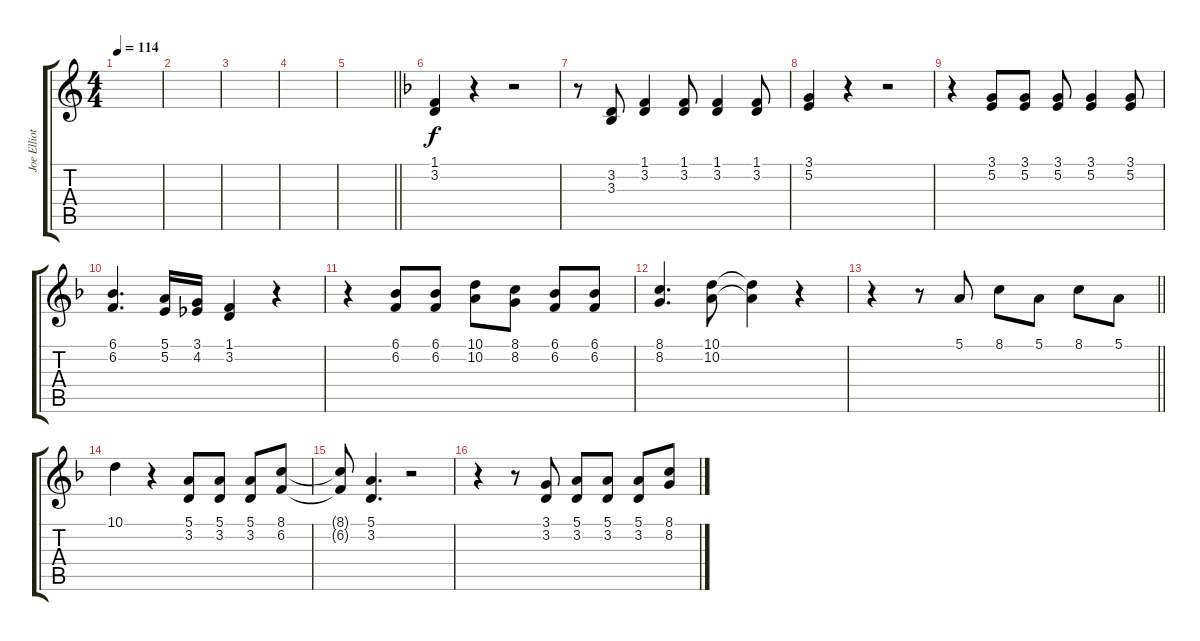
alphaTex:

\track ("Joe Elliott" "Joe Elliot") {instrument lead1square}
\staff {score tabs}
\tuning (E4 B3 G3 D3 A2 E2) {hide}
\ts (4 4)
\tempo 114
\clef g2
\ks aminor
|
|
|
|
\barLineRight lightlight
|
\ks dminor
(1.1 3.2).4 r.4 r.2 |
r.8 (3.2 3.3).8 (1.1 3.2).4 (1.1 3.2).8 (1.1 3.2).4 (1.1 3.2).8 |
(3.1 5.2).4 r.4 r.2 |
r.4 (3.1 5.2).8 (3.1 5.2).8 (3.1 5.2).8 (3.1 5.2).4 (3.1 5.2).8 |
(6.1 6.2).4{d} (5.1 5.2).16 (3.1 4.2).16 (1.1 3.2).4 r.4 |
r.4 (6.1 6.2).8 (6.1 6.2).8 (10.1 10.2).8 (8.1 8.2).8 (6.1 6.2).8 (6.1 6.2).8 |
(8.1 8.2).4{d} (10.1 10.2).8 (10.1{t} 10.2{t}).4 r.4 |
\barLineRight lightlight
r.4 r.8 5.1.8 8.1.8 5.1.8 8.1.8 5.1.8 |
10.1.4 r.4 (5.1 3.2).8 (5.1 3.2).8 (5.1 3.2).8 (8.1 6.2).8 |
(8.1{t} 6.2{t}).8 (5.1 3.2).4{d} r.2 |
r.4 r.8 (3.1 3.2).8 (5.1 3.2).8 (5.1 3.2).8 (5.1 3.2).8 (8.1 8.2).8
